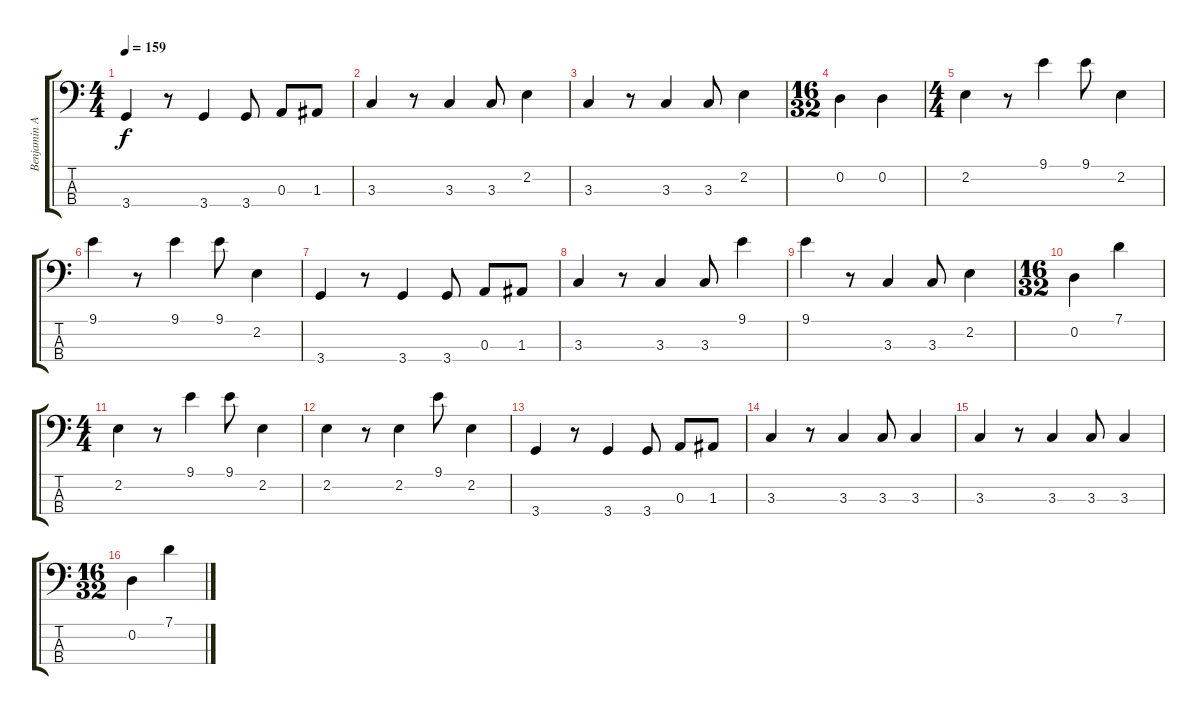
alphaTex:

\track ("Benjamin Andre (Synth Bass)" "Benjamin A") {instrument synthbass1}
\staff {score tabs}
\tuning (G2 D2 A1 E1) {hide}
\ts (4 4)
\tempo 159
\clef f4
\ks c
3.4.4{dy f} r.8 3.4.4 3.4.8 0.3.8 1.3.8 |
3.3.4 r.8 3.3.4 3.3.8 2.2.4 |
3.3.4 r.8 3.3.4 3.3.8 2.2.4 |
\ts (16 32)
0.2.4 0.2.4 |
\ts (4 4)
2.2.4 r.8 9.1.4 9.1.8 2.2.4 |
9.1.4 r.8 9.1.4 9.1.8 2.2.4 |
3.4.4 r.8 3.4.4 3.4.8 0.3.8 1.3.8 |
3.3.4 r.8 3.3.4 3.3.8 9.1.4 |
9.1.4 r.8 3.3.4 3.3.8 2.2.4 |
\ts (16 32)
0.2.4 7.1.4 |
\ts (4 4)
2.2.4 r.8 9.1.4 9.1.8 2.2.4 |
2.2.4 r.8 2.2.4 9.1.8 2.2.4 |
3.4.4 r.8 3.4.4 3.4.8 0.3.8 1.3.8 |
3.3.4 r.8 3.3.4 3.3.8 3.3.4 |
3.3.4 r.8 3.3.4 3.3.8 3.3.4 |
\ts (16 32)
0.2.4 7.1.4
